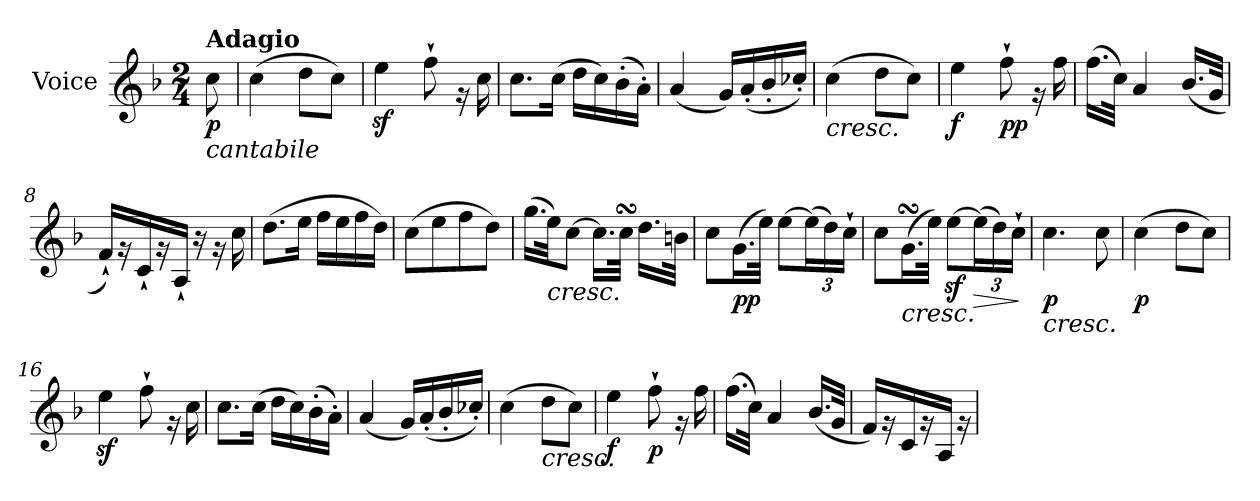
**kern	**dynam
*part1	*part1
*staff1	*staff1
*I"Voice	*
*I'V	*
*clefG2	*
*k[b-]	*
*M2/4	*
=	=
!LO:TX:a:B:t=Adagio	!
!LO:TX:b:i:t=cantabile	!
!	!LO:DY:b
8cc\	p
=1	=1
(>4cc\	.
8dd\L	.
8cc\J)	.
=2	=2
4eez<\	.
8ff`\	.
16rg	.
16cc\	.
=3	=3
8.cc\L	.
(>16cc\Jk	.
16dd\LL	.
16cc\)	.
(>16b-'\	.
16a'\JJ)	.
=4	=4
(<4a/	.
16g/LL)	.
(<16a'/	.
16b-'/	.
16cc-X'i/JJ)	.
=5	=5
!LO:TX:b:i:t=cresc.	!
(>4cc\	.
8dd\L	.
8cc\J)	.
!!LO:LB:g=z
=6	=6
!	!LO:DY:b
4ee\	f
!	!LO:DY:b
!	!LO:DY:n=1:b
8ff`\	p p
16rg	.
16ff\	.
=7	=7
(>16.ff\LL	.
32cc\JJk)	.
4a/	.
(<16.b-/LL	.
32g/JJk	.
=8	=8
16f`/LL)	.
16rg	.
16c`/	.
16rg	.
16A`/JJ	.
16r	.
16rg	.
16cc\	.
=9	=9
(>8.dd\L	.
16ee\Jk	.
16ff\LL	.
16ee\	.
16ff\	.
16dd\JJ)	.
=10	=10
(>8cc\L	.
8ee\	.
8ff\	.
8dd\J)	.
!!LO:LB:g=z
=11	=11
(>16.gg\LL	.
!LO:TX:b:i:t=cresc.	!
32ee\JK)	.
[8cc\J	.
16.cc\LL]	.
32ccsSSS\JJk	.
16.dd\LL	.
32bn\JJk	.
=12	=12
8cc\L	.
!	!LO:DY:b
(>16.g\L	pp
32ee\JJk)	.
[8ee\L	.
*Xbrackettup	*
(>24ee\L]	.
24dd\)	.
24cc`\JJ	.
=13	=13
8cc\L	.
!LO:TX:b:i:t=cresc.	!
(>16.gsSSS\L	.
32ee\JJk)	.
[8eez<\L	.
!	!LO:HP:b
(>24ee\L]	>
24dd\)	.
24cc`\JJ	.
.	]
!!LO:LB:g=z
=14	=14
!LO:TX:b:i:t=cresc.	!
!	!LO:DY:b
4.cc\	p
8cc\	.
=15	=15
!	!LO:DY:b
(>4cc\	p
8dd\L	.
8cc\J)	.
=16	=16
4eez<\	.
8ff`\	.
16rg	.
16cc\	.
=17	=17
8.cc\L	.
(>16cc\Jk	.
16dd\LL	.
16cc\)	.
(>16b-'\	.
16a'\JJ)	.
=18	=18
(<4a/	.
16g/LL)	.
(<16a'/	.
16b-'/	.
16cc-X'i/JJ)	.
!!LO:LB:g=z
=19	=19
(>4cc\	.
!LO:TX:b:i:t=cresc.	!
8dd\L	.
8cc\J)	.
=20	=20
!	!LO:DY:b
4ee\	f
!	!LO:DY:b
8ff`\	p
16rg	.
16ff\	.
=21	=21
(>16.ff\LL	.
32cc\JJk)	.
4a/	.
(<16.b-/LL	.
32g/JJk	.
=22	=22
16f/LL)	.
16rg	.
16c/	.
16rg	.
16A/JJ	.
16rg	.
=	=
*-	*-
